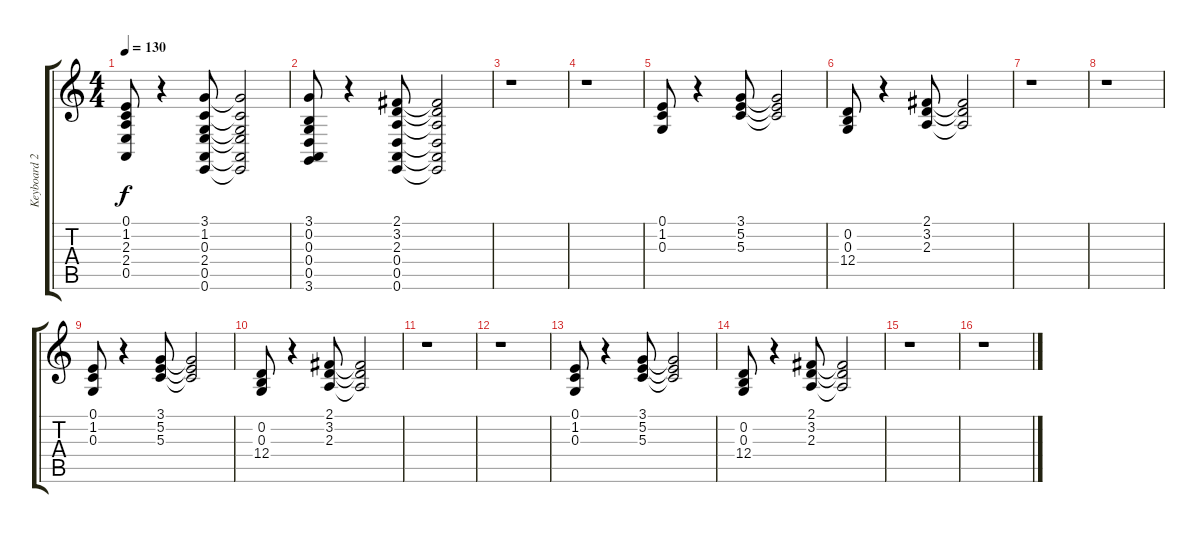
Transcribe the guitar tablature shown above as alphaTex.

\track ("Keyboard 2" "Keyboard 2") {instrument stringensemble1}
\staff {score tabs}
\tuning (E4 B3 G3 D3 A2 E2) {hide}
\ts (4 4)
\tempo 130
\clef g2
\ks c
(0.1 1.2 2.3 2.4 0.5).8{dy f} r.4 (3.1 1.2 0.3 2.4 0.5 0.6).8 (3.1{t} 1.2{t} 0.3{t} 2.4{t} 0.5{t} 0.6{t}).2 |
(3.1 0.2 0.3 0.4 0.5 3.6).8 r.4 (2.1 3.2 2.3 0.4 0.5 0.6).8 (2.1{t} 3.2{t} 2.3{t} 0.4{t} 0.5{t} 0.6{t}).2 |
r.1 |
r.1 |
(0.1 1.2 0.3).8 r.4 (3.1 5.2 5.3).8 (3.1{t} 5.2{t} 5.3{t}).2 |
(0.2 0.3 12.4).8 r.4 (2.1 3.2 2.3).8 (2.1{t} 3.2{t} 2.3{t}).2 |
r.1 |
r.1 |
(0.1 1.2 0.3).8 r.4 (3.1 5.2 5.3).8 (3.1{t} 5.2{t} 5.3{t}).2 |
(0.2 0.3 12.4).8 r.4 (2.1 3.2 2.3).8 (2.1{t} 3.2{t} 2.3{t}).2 |
r.1 |
r.1 |
(0.1 1.2 0.3).8 r.4 (3.1 5.2 5.3).8 (3.1{t} 5.2{t} 5.3{t}).2 |
(0.2 0.3 12.4).8 r.4 (2.1 3.2 2.3).8 (2.1{t} 3.2{t} 2.3{t}).2 |
r.1 |
r.1
